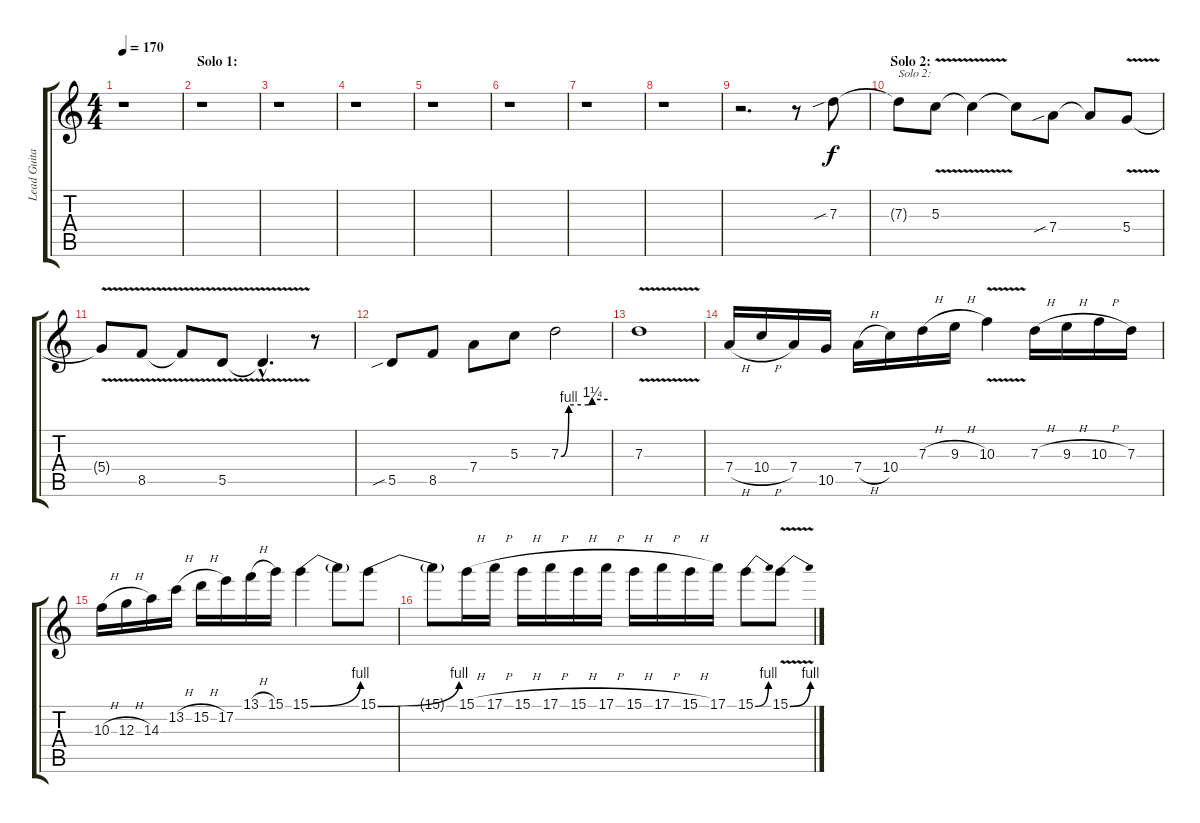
\track ("Lead Guitar 2" "Lead Guita") {instrument distortionguitar}
\staff {score tabs}
\tuning (E4 B3 G3 D3 A2 E2) {hide}
\ts (4 4)
\tempo 170
\clef g2
\ks c
r.1{dy f} |
\section ("" "Solo 1:")
r.1 |
r.1 |
r.1 |
r.1 |
r.1 |
r.1 |
r.1 |
r.2{d} r.8 7.3{sib}.8 |
\section ("" "Solo 2:")
7.3{t}.8{txt "Solo 2:"} 5.3{v}.8 5.3{t}.4 5.3{t}.8 7.4{sib}.8 7.4{t}.8 5.4{v}.8 |
5.4{t}.8 8.5{v}.8 8.5{t}.8 5.5{v}.8 5.5{hac t}.4{d} r.8 |
5.5{sib}.8 8.5.8 7.4.8 5.3.8 7.3{be (custom 0 0 10 4 35 4 40 5 60 5)}.2 |
7.3{v}.1 |
7.4{h}.16 10.4{h}.16 7.4.16 10.5.16 7.4{h}.16 10.4.16 7.3{h}.16 9.3{h}.16 10.3{v}.4 7.3{h}.16 9.3{h}.16 10.3{h}.16 7.3.16 |
10.3{h}.16 12.3{h}.16 14.3.16 13.2{h}.16 15.2{h}.16 17.2.16 13.1{h}.16 15.1.16 15.1{be (bend 0 0 60 4)}.4 15.1{t}.8 15.1{be (bend 0 0 60 4)}.8 |
15.1{t}.8 15.1{h}.16 17.1{h}.16 15.1{h}.16 17.1{h}.16 15.1{h}.16 17.1{h}.16 15.1{h}.16 17.1{h}.16 15.1{h}.16 17.1.16 15.1{be (bend 0 0 60 4)}.8 15.1{be (bend 0 0 60 4) v}.8
